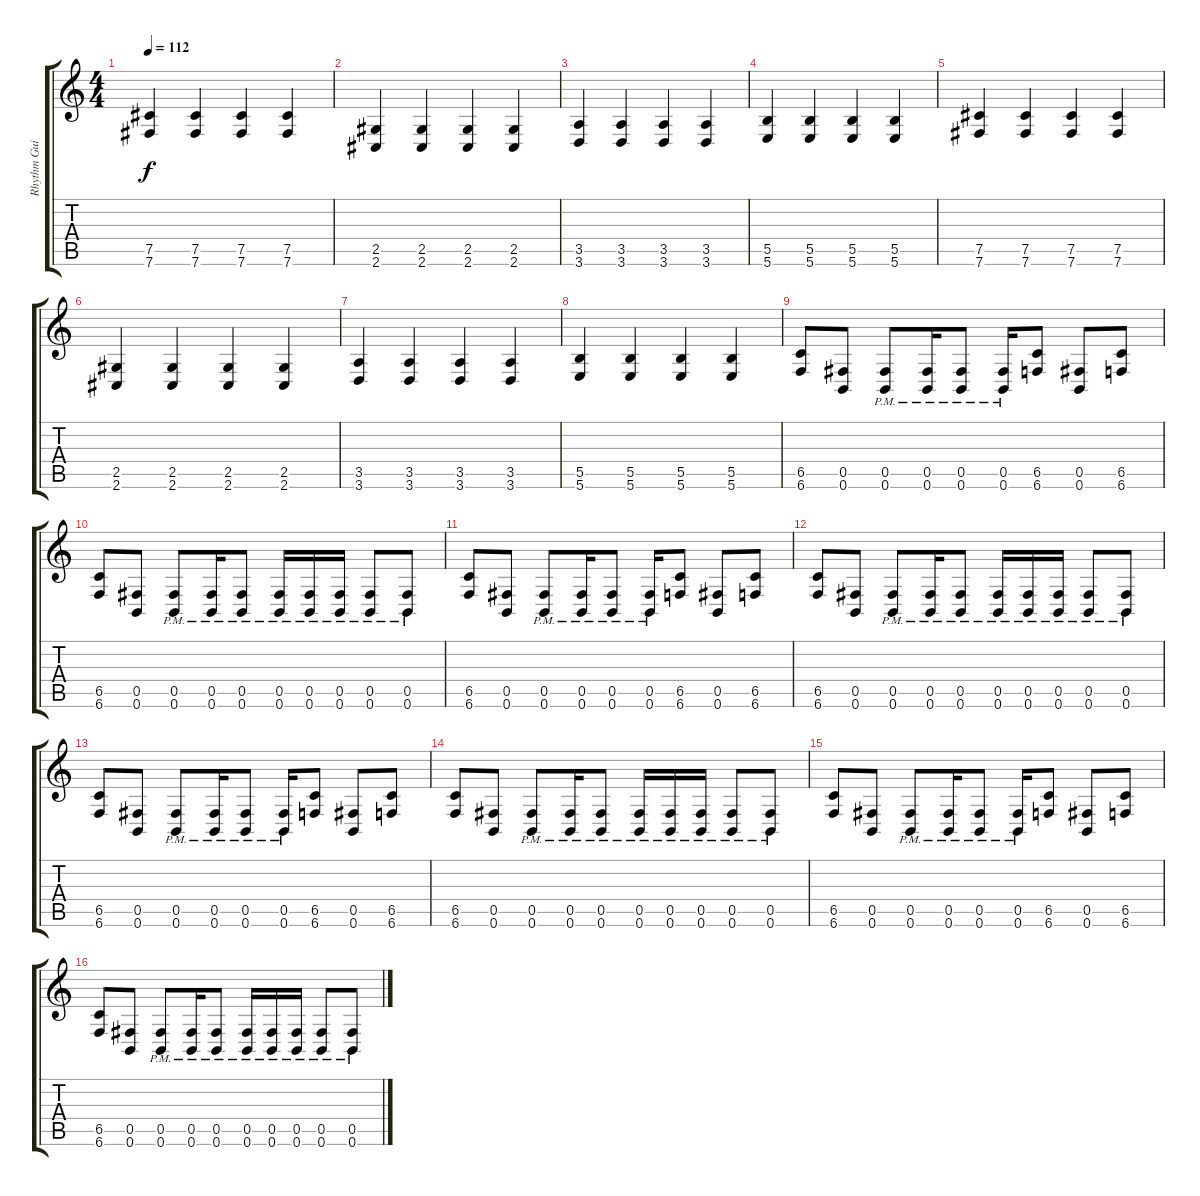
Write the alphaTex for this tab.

\track ("Rhythm Guitar 1" "Rhythm Gui") {instrument distortionguitar}
\staff {score tabs}
\tuning (Db4 Ab3 E3 B2 Gb2 B1) {hide}
\ts (4 4)
\tempo 112
\clef g2
\ks c
(7.5 7.6).4{dy f} (7.5 7.6).4 (7.5 7.6).4 (7.5 7.6).4 |
(2.5 2.6).4 (2.5 2.6).4 (2.5 2.6).4 (2.5 2.6).4 |
(3.5 3.6).4 (3.5 3.6).4 (3.5 3.6).4 (3.5 3.6).4 |
(5.5 5.6).4 (5.5 5.6).4 (5.5 5.6).4 (5.5 5.6).4 |
(7.5 7.6).4 (7.5 7.6).4 (7.5 7.6).4 (7.5 7.6).4 |
(2.5 2.6).4 (2.5 2.6).4 (2.5 2.6).4 (2.5 2.6).4 |
(3.5 3.6).4 (3.5 3.6).4 (3.5 3.6).4 (3.5 3.6).4 |
(5.5 5.6).4 (5.5 5.6).4 (5.5 5.6).4 (5.5 5.6).4 |
(6.5 6.6).8 (0.5 0.6).8 (0.5{pm} 0.6{pm}).8 (0.5{pm} 0.6{pm}).16 (0.5{pm} 0.6{pm}).8 (0.5{pm} 0.6{pm}).16 (6.5 6.6).8 (0.5 0.6).8 (6.5 6.6).8 |
(6.5 6.6).8 (0.5 0.6).8 (0.5{pm} 0.6{pm}).8 (0.5{pm} 0.6{pm}).16 (0.5{pm} 0.6{pm}).8 (0.5{pm} 0.6{pm}).16 (0.5{pm} 0.6{pm}).16 (0.5{pm} 0.6{pm}).16 (0.5{pm} 0.6{pm}).8 (0.5{pm} 0.6{pm}).8 |
(6.5 6.6).8 (0.5 0.6).8 (0.5{pm} 0.6{pm}).8 (0.5{pm} 0.6{pm}).16 (0.5{pm} 0.6{pm}).8 (0.5{pm} 0.6{pm}).16 (6.5 6.6).8 (0.5 0.6).8 (6.5 6.6).8 |
(6.5 6.6).8 (0.5 0.6).8 (0.5{pm} 0.6{pm}).8 (0.5{pm} 0.6{pm}).16 (0.5{pm} 0.6{pm}).8 (0.5{pm} 0.6{pm}).16 (0.5{pm} 0.6{pm}).16 (0.5{pm} 0.6{pm}).16 (0.5{pm} 0.6{pm}).8 (0.5{pm} 0.6{pm}).8 |
(6.5 6.6).8 (0.5 0.6).8 (0.5{pm} 0.6{pm}).8 (0.5{pm} 0.6{pm}).16 (0.5{pm} 0.6{pm}).8 (0.5{pm} 0.6{pm}).16 (6.5 6.6).8 (0.5 0.6).8 (6.5 6.6).8 |
(6.5 6.6).8 (0.5 0.6).8 (0.5{pm} 0.6{pm}).8 (0.5{pm} 0.6{pm}).16 (0.5{pm} 0.6{pm}).8 (0.5{pm} 0.6{pm}).16 (0.5{pm} 0.6{pm}).16 (0.5{pm} 0.6{pm}).16 (0.5{pm} 0.6{pm}).8 (0.5{pm} 0.6{pm}).8 |
(6.5 6.6).8 (0.5 0.6).8 (0.5{pm} 0.6{pm}).8 (0.5{pm} 0.6{pm}).16 (0.5{pm} 0.6{pm}).8 (0.5{pm} 0.6{pm}).16 (6.5 6.6).8 (0.5 0.6).8 (6.5 6.6).8 |
(6.5 6.6).8 (0.5 0.6).8 (0.5{pm} 0.6{pm}).8 (0.5{pm} 0.6{pm}).16 (0.5{pm} 0.6{pm}).8 (0.5{pm} 0.6{pm}).16 (0.5{pm} 0.6{pm}).16 (0.5{pm} 0.6{pm}).16 (0.5{pm} 0.6{pm}).8 (0.5{pm} 0.6{pm}).8
